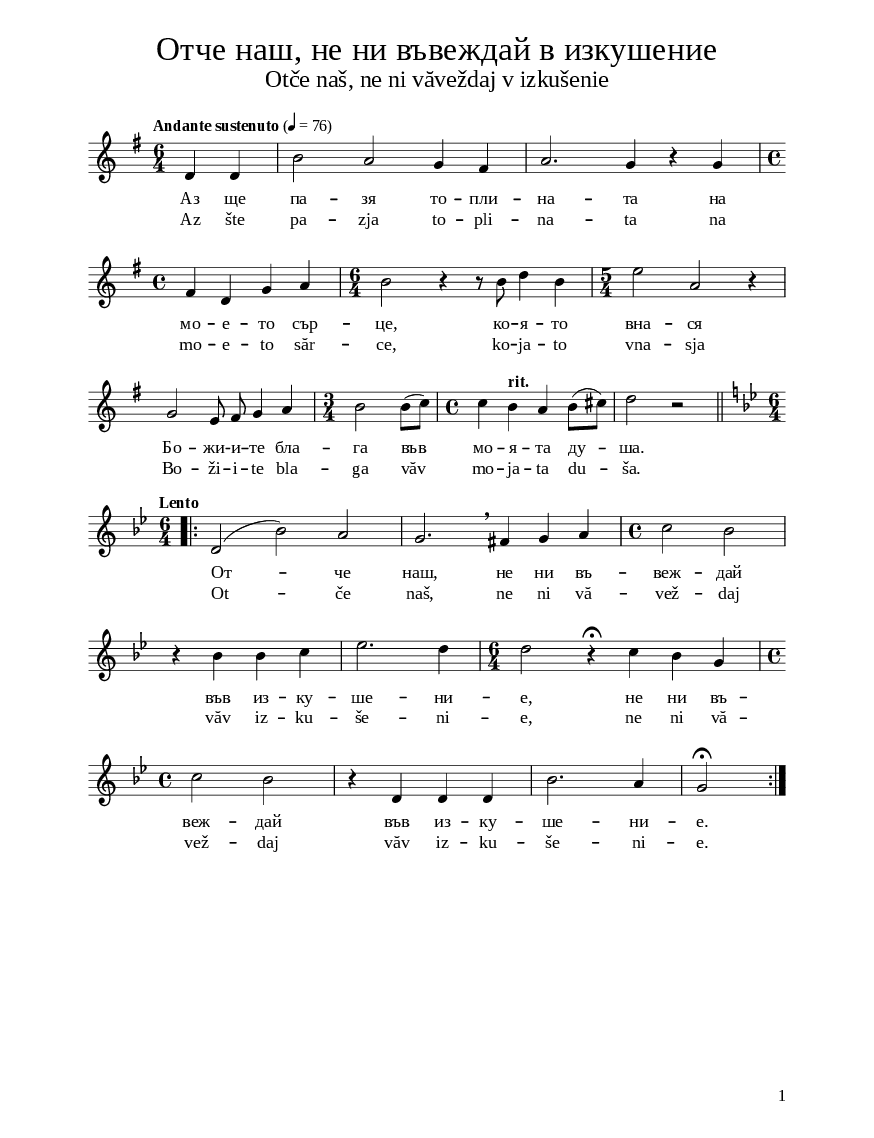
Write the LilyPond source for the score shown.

\version "2.24.2"

% include paper part and global functions
\include "include/globals.ily"

\bookpart {
  \label #'ref216
  \tocItem \markup "Отче наш, не ни ... – Otče naš, ne ni ... "
  \include "include/bookpart-paper.ily"
  \score {
    \include "include/score-layout.ily"

    \new Voice \absolute {
      \clef treble
      \key g \major
      \time 6/4
      \tempoFunc "Andante sustenuto" 4 "76"
      \autoBeamOff

      \partial 2
      d'4  d'4 | % 2
      b'2  a'2  g'4  fis'4 | % 3
      a'2.  g'4 r4  g'4 \break | % 4
      \time 4/4  | % 4
      fis'4  d'4  g'4  a'4 | % 5
      \time 6/4  | % 5
      b'2 r4 r8 b'8 d''4 b'4 | % 6
      \time 5/4  | % 6
      e''2  a'2 r4 \break | % 7
      g'2  e'8  fis'8  g'4  a'4 | % 8
      \time 3/4  | % 8
      b'2 b'8 ( [ c''8 ) ] | % 9
      \time 4/4  | % 9
      c''4 b'4 ^\markup{ \bold {rit.} }  a'4
      b'8 ( [ cis''8 ) ]  |
      d''2 r2   \bar ".|:-||"
      | % 11
      \key g \minor \time 6/4 \break | % 11
      \tempo "Lento" d'2 ( bes'2 )
      a'2 | % 12
      g'2.  \breathe fis'4  g'4  a'4
      | % 13
      \time 4/4  | % 13
      c''2 bes'2 \break | % 14
      r4 bes'4 bes'4 c''4 | % 15
      es''2. d''4 | % 16
      \time 6/4  | % 16
      d''2 r4 ^\fermata c''4 bes'4
      g'4 \break | % 17
      \time 4/4  | % 17
      c''2 bes'2 | % 18
      r4  d'4  d'4  d'4 | % 19
      bes'2.  a'4 |
      g'2 \fermata  \bar ":|."

    }

    \addlyrics {
      Аз ще па -- зя то -- пли -- на --
      та на мо -- е -- то сър -- це, ко --
      я -- то вна -- ся Бо -- жи -- и -- те
      бла -- га във  мо -- я -- та ду
      -- ша. От -- че наш, не ни
      въ -- веж -- дай във из -- ку -- ше
      -- ни -- е, не ни въ -- веж -- дай
      във из -- ку -- ше -- ни -- е.}
      \addlyrics {
        Az šte pa -- zja to -- pli -- na --
        ta na mo -- e -- to săr -- ce, ko --
        ja -- to vna -- sja Bo -- ži -- i -- te
        bla -- ga văv  mo -- ja -- ta du
        -- ša. Ot -- če naš, ne ni
        vă -- vež -- daj văv iz -- ku -- še
        -- ni -- e, ne ni vă -- vež -- daj
        văv iz -- ku -- še -- ni -- e.}

        \header {
          title = \titleFunc "Отче наш, не ни въвеждай в изкушение" "Otče naš, ne ni văveždaj v izkušenie"
        }

        \midi{}

      } % score

      \pageBreak

      \version "2.24.2"

\markup \fill-line { \fontsize #deTitleFontSize "Vater unser, führe uns nicht in Versuchung" }
\markup \null
\markup \null
\markup \fontsize #deCoupletFontSize {
  \hspace #10
  \override #`(baseline-skip . ,deCoupletBaselineSkip)

  \column {


 \line { " "Ich werde die Wärme meines Herzens bewahren,}

 \line { " "die die göttlichen Güter in meine Seele bringt.}

 \line { " "Herr, führe uns nicht in Versuchung,}

 \line { " "führe uns nicht in Versuchung.}


  }
}


    } % bookpart

    % Più mosso
    %
